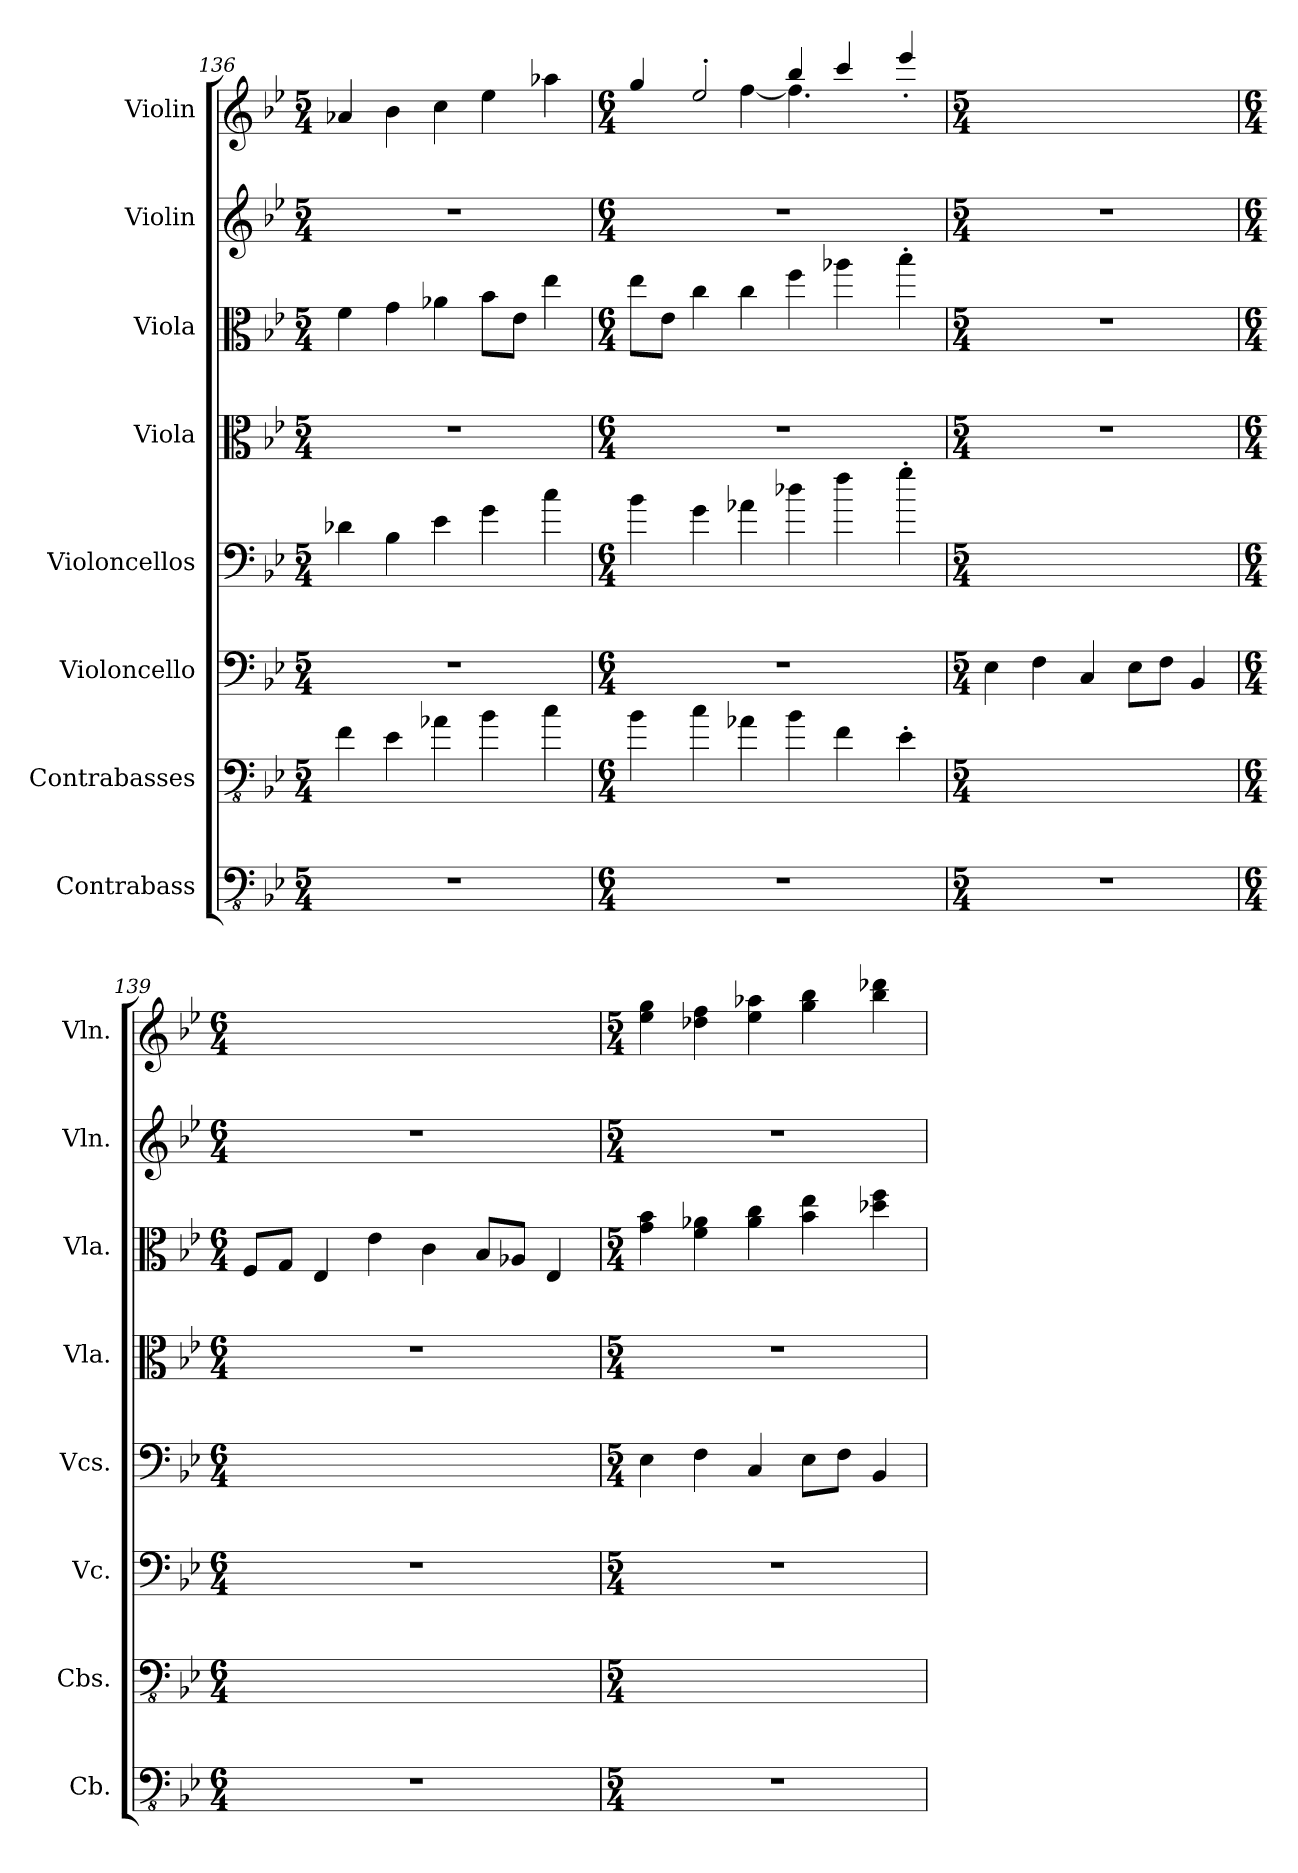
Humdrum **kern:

**kern	**kern	**kern	**kern	**kern	**kern	**kern	**kern
*part8	*part7	*part6	*part5	*part4	*part3	*part2	*part1
*staff8	*staff7	*staff6	*staff5	*staff4	*staff3	*staff2	*staff1
*I"Contrabass	*I"Contrabasses	*I"Violoncello	*I"Violoncellos	*I"Viola	*I"Viola	*I"Violin	*I"Violin
*I'Cb.	*I'Cbs.	*I'Vc.	*I'Vcs.	*I'Vla.	*I'Vla.	*I'Vln.	*I'Vln.
*clefFv4	*clefFv4	*clefF4	*clefF4	*clefC3	*clefC3	*clefG2	*clefG2
*ITrd7c12	*	*	*	*	*	*	*
*k[b-e-]	*k[b-e-]	*k[b-e-]	*k[b-e-]	*k[b-e-]	*k[b-e-]	*k[b-e-]	*k[b-e-]
*M5/4	*M5/4	*M5/4	*M5/4	*M5/4	*M5/4	*M5/4	*M5/4
=136	=136	=136	=136	=136	=136	=136	=136
4%5r	4F\	4%5r	4d-X\	4%5r	4f\	4%5r	4a-X/
.	4E-\	.	4B-\	.	4g\	.	4b-\
.	4A-X\	.	4e-\	.	4a-X\	.	4cc\
.	4B-\	.	4g\	.	8b-\L	.	4ee-\
.	.	.	.	.	8e-\J	.	.
.	4c\	.	4cc\	.	4ee-\	.	4aa-X\
!!LO:PB:g=z
=137	=137	=137	=137	=137	=137	=137	=137
*M6/4	*M6/4	*M6/4	*M6/4	*M6/4	*M6/4	*M6/4	*M6/4
*	*	*	*	*	*	*	*^
1.r	4B-\	1.r	4b-\	1.r	8ee-\L	1.r	4gg/	2ryy
.	.	.	.	.	8e-\J	.	.	.
.	4c\	.	4g\	.	4cc\	.	2ee-'/	.
.	4A-X\	.	4a-X\	.	4cc\	.	.	[4ff\
.	4B-\	.	4dd-X\	.	4ff\	.	4bb-/	4.ff\]
.	4F\	.	4ff\	.	4aa-X\	.	4ccc/	.
.	.	.	.	.	.	.	.	8ryy
.	4E-'\	.	4gg'\	.	4bb-'\	.	4eee-'/	4ryy
*	*	*	*	*	*	*	*v	*v
=138	=138	=138	=138	=138	=138	=138	=138
*M5/4	*M5/4	*M5/4	*M5/4	*M5/4	*M5/4	*M5/4	*M5/4
4%5r	1ryy	4E-\	1ryy	4%5r	4%5r	4%5r	1ryy
.	.	4F\	.	.	.	.	.
.	.	4C/	.	.	.	.	.
.	.	8E-\L	.	.	.	.	.
.	.	8F\J	.	.	.	.	.
.	4ryy	4BB-/	4ryy	.	.	.	4ryy
=139	=139	=139	=139	=139	=139	=139	=139
*M6/4	*M6/4	*M6/4	*M6/4	*M6/4	*M6/4	*M6/4	*M6/4
1.r	1.ryy	1.r	1.ryy	1.r	8F/L	1.r	1.ryy
.	.	.	.	.	8G/J	.	.
.	.	.	.	.	4E-/	.	.
.	.	.	.	.	4e-\	.	.
.	.	.	.	.	4c\	.	.
.	.	.	.	.	8B-/L	.	.
.	.	.	.	.	8A-X/J	.	.
.	.	.	.	.	4E-/	.	.
=140	=140	=140	=140	=140	=140	=140	=140
*M5/4	*M5/4	*M5/4	*M5/4	*M5/4	*M5/4	*M5/4	*M5/4
4%5r	1ryy	4%5r	4E-\	4%5r	4g\ 4b-\	4%5r	4ee-\ 4gg\
.	.	.	4F\	.	4f\ 4a-X\	.	4dd-X\ 4ff\
.	.	.	4C/	.	4a-\ 4cc\	.	4ee-\ 4aa-X\
.	.	.	8E-\L	.	4b-\ 4ee-\	.	4gg\ 4bb-\
.	.	.	8F\J	.	.	.	.
.	4ryy	.	4BB-/	.	4dd-X\ 4ff\	.	4bb-\ 4ddd-X\
=	=	=	=	=	=	=	=
*-	*-	*-	*-	*-	*-	*-	*-
